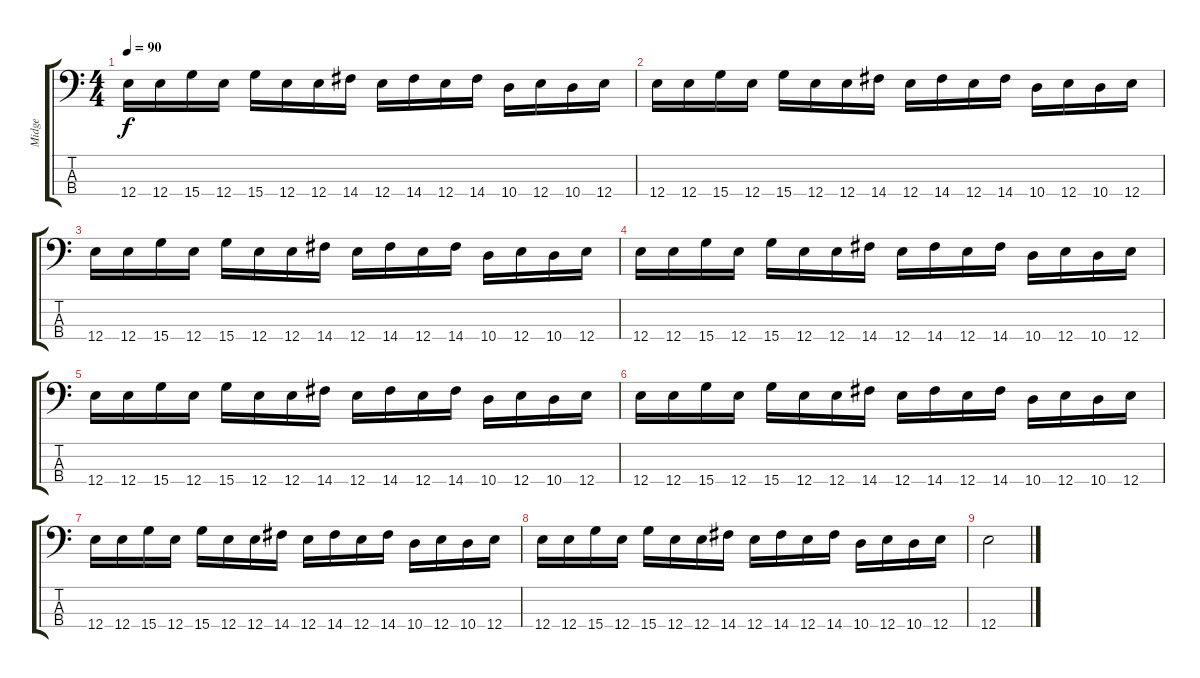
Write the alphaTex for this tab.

\track ("Midge" "Midge") {instrument electricbassfinger}
\staff {score tabs}
\tuning (G2 D2 A1 E1) {hide}
\ts (4 4)
\tempo 90
\clef f4
\ks c
12.4.16{dy f} 12.4.16 15.4.16 12.4.16 15.4.16 12.4.16 12.4.16 14.4.16 12.4.16 14.4.16 12.4.16 14.4.16 10.4.16 12.4.16 10.4.16 12.4.16 |
12.4.16 12.4.16 15.4.16 12.4.16 15.4.16 12.4.16 12.4.16 14.4.16 12.4.16 14.4.16 12.4.16 14.4.16 10.4.16 12.4.16 10.4.16 12.4.16 |
12.4.16 12.4.16 15.4.16 12.4.16 15.4.16 12.4.16 12.4.16 14.4.16 12.4.16 14.4.16 12.4.16 14.4.16 10.4.16 12.4.16 10.4.16 12.4.16 |
12.4.16 12.4.16 15.4.16 12.4.16 15.4.16 12.4.16 12.4.16 14.4.16 12.4.16 14.4.16 12.4.16 14.4.16 10.4.16 12.4.16 10.4.16 12.4.16 |
12.4.16 12.4.16 15.4.16 12.4.16 15.4.16 12.4.16 12.4.16 14.4.16 12.4.16 14.4.16 12.4.16 14.4.16 10.4.16 12.4.16 10.4.16 12.4.16 |
12.4.16 12.4.16 15.4.16 12.4.16 15.4.16 12.4.16 12.4.16 14.4.16 12.4.16 14.4.16 12.4.16 14.4.16 10.4.16 12.4.16 10.4.16 12.4.16 |
12.4.16 12.4.16 15.4.16 12.4.16 15.4.16 12.4.16 12.4.16 14.4.16 12.4.16 14.4.16 12.4.16 14.4.16 10.4.16 12.4.16 10.4.16 12.4.16 |
12.4.16 12.4.16 15.4.16 12.4.16 15.4.16 12.4.16 12.4.16 14.4.16 12.4.16 14.4.16 12.4.16 14.4.16 10.4.16 12.4.16 10.4.16 12.4.16 |
12.4.2
